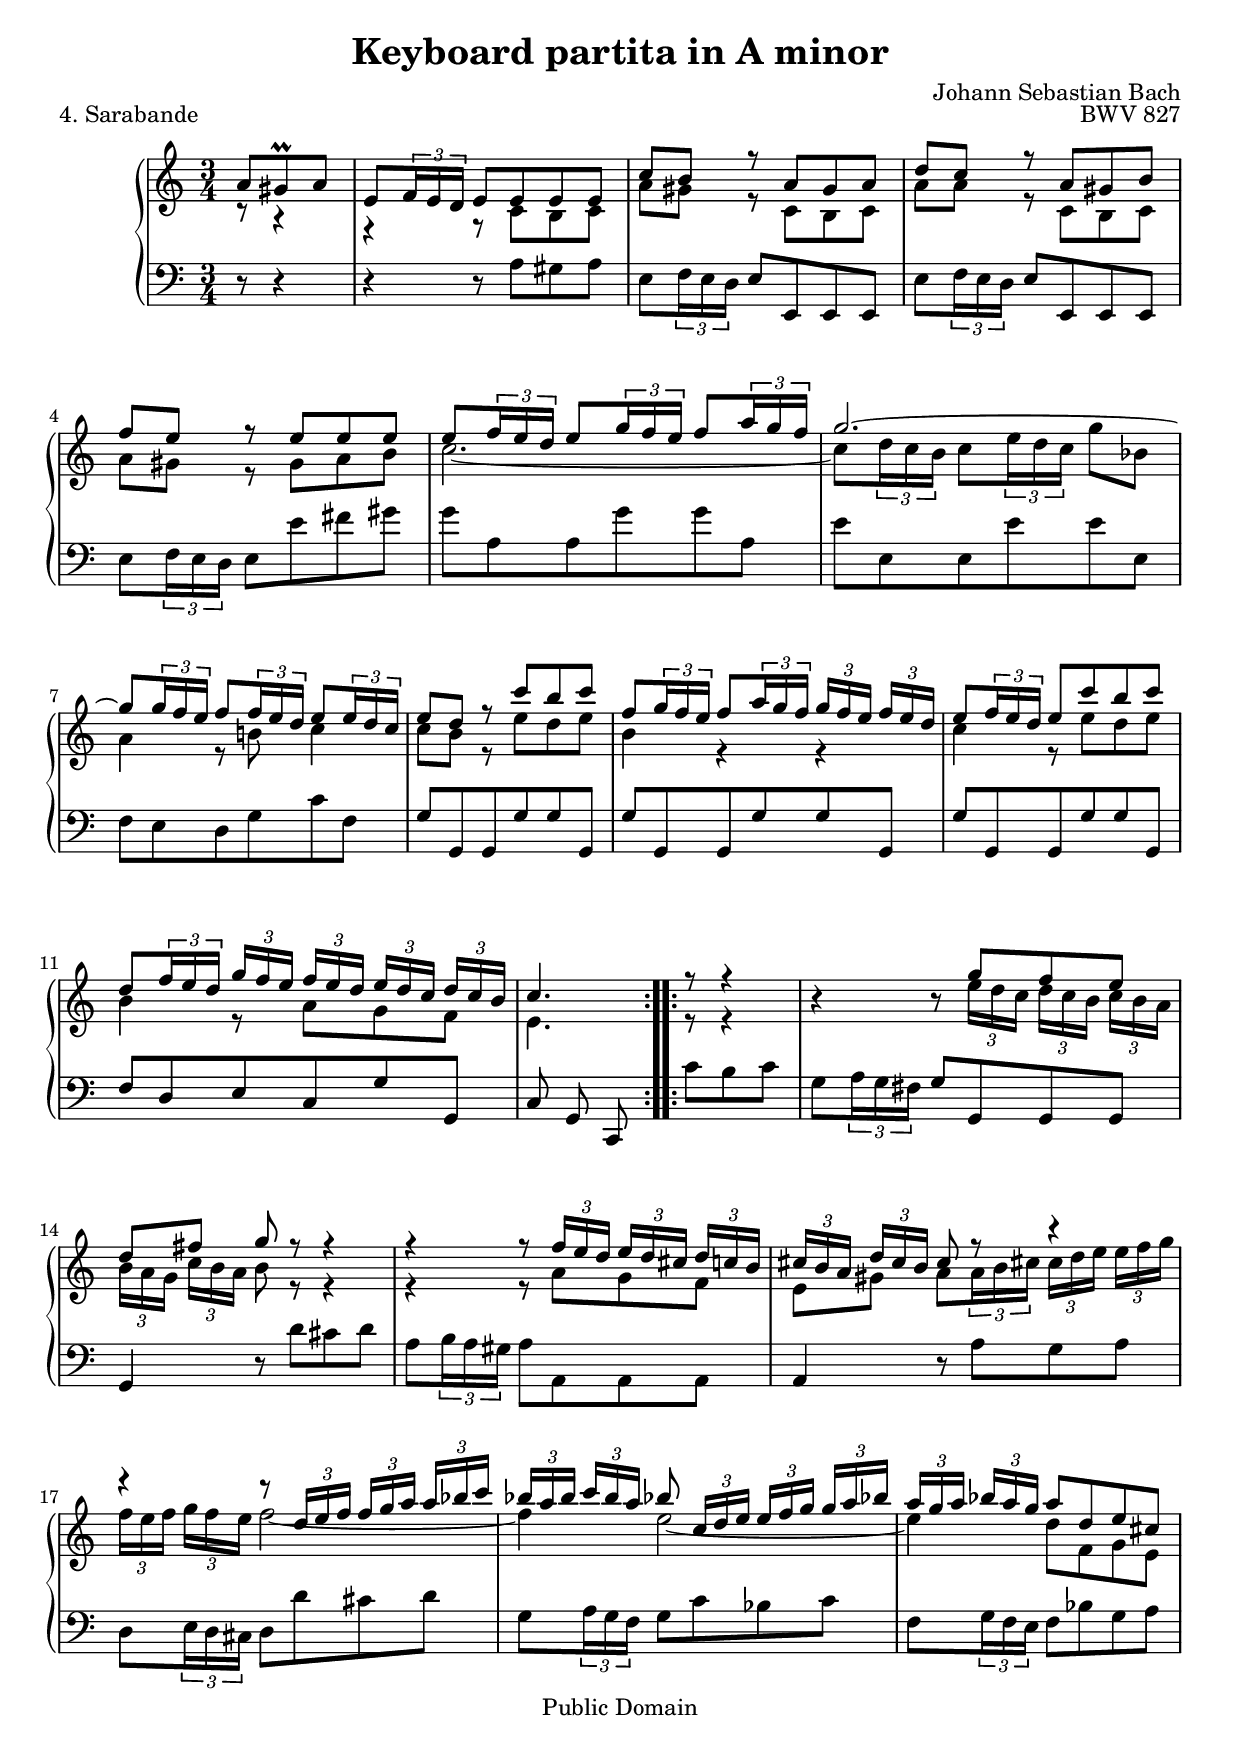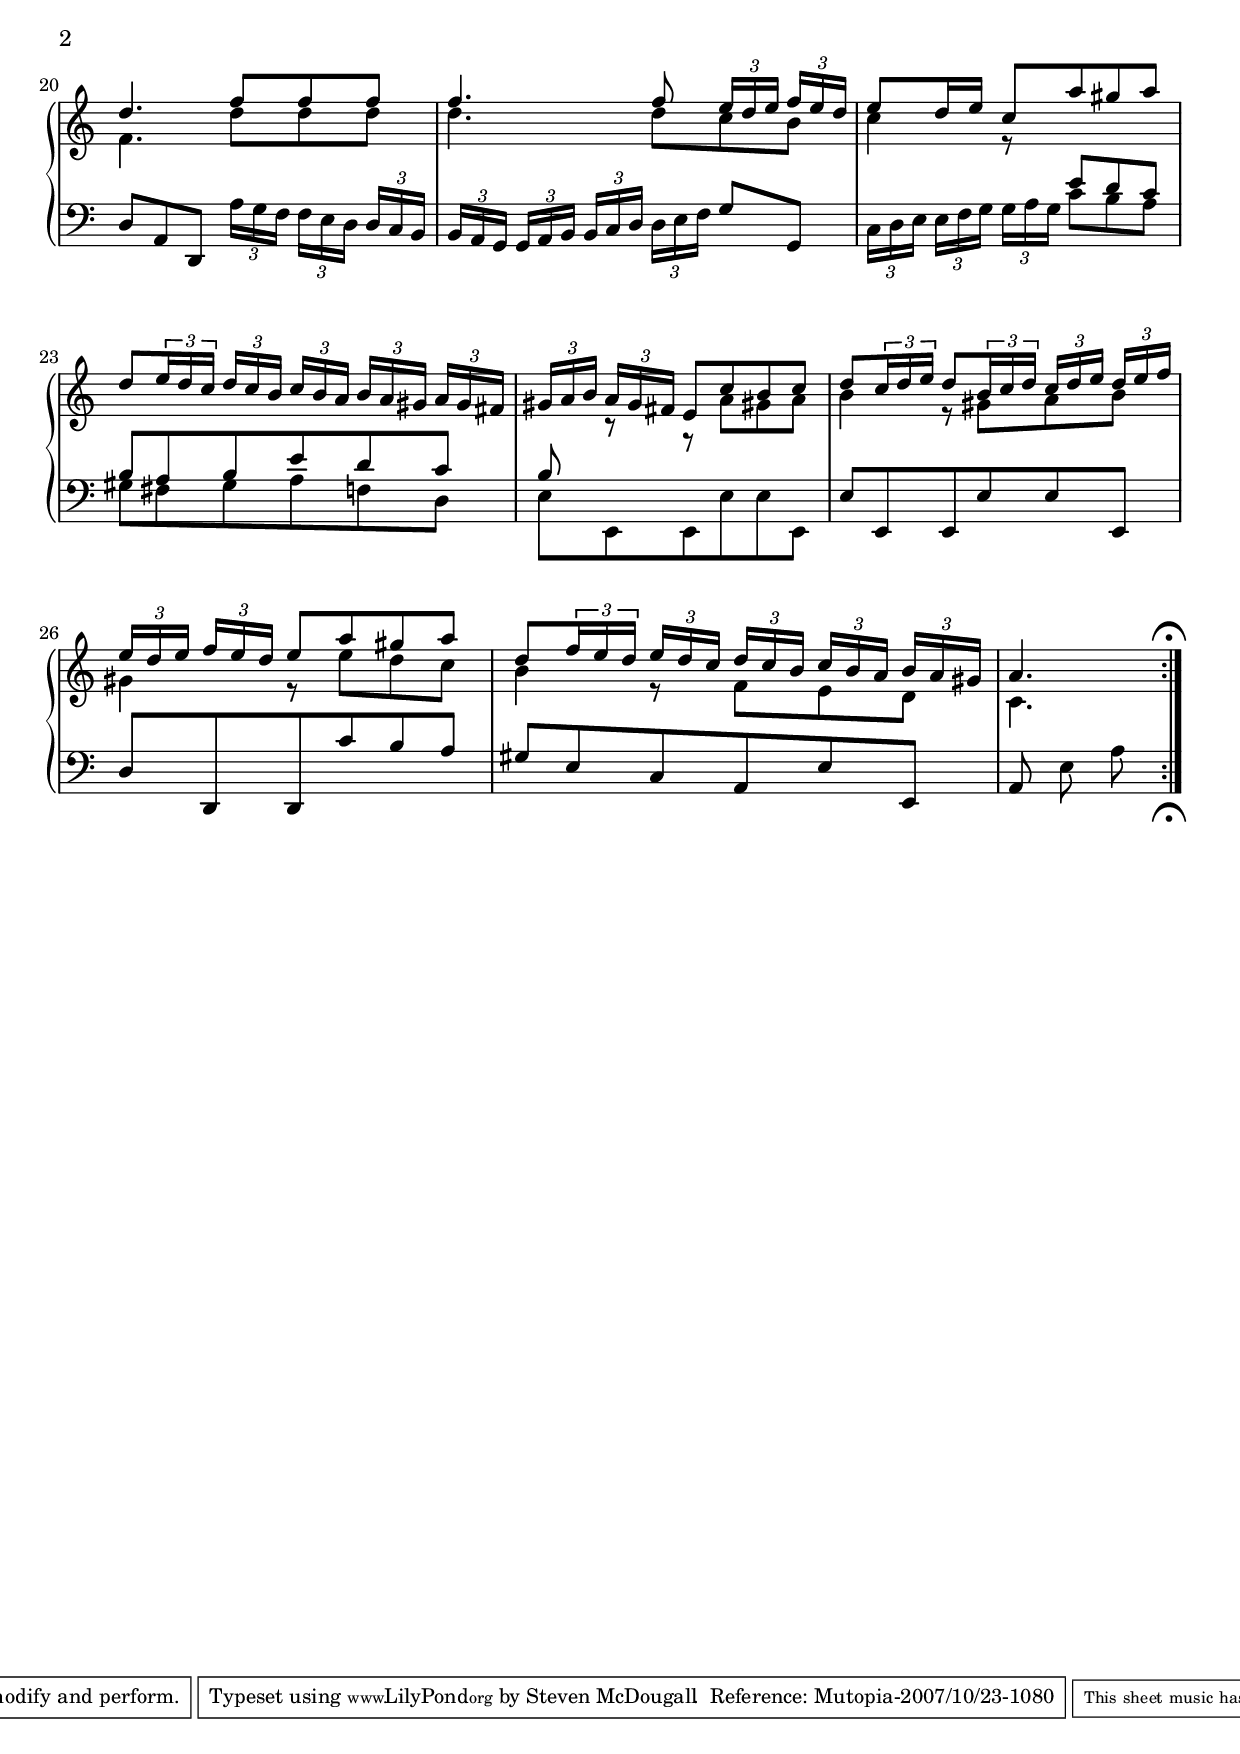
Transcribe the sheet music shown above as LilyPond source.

% This file prints Bach BWV 827, movement 4. Sarabande

\version "2.10.25"

\header
{
  title    	    = "Keyboard partita in A minor"
  composer 	    = "Johann Sebastian Bach"
  opus     	    = "BWV 827"
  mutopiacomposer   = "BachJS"
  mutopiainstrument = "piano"
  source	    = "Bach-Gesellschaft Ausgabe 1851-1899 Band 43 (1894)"
  sourceurl         = "http://imslp.org/wiki/Notebook_for_Anna_Magdalena_Bach_(Bach,_Johann_Sebastian)"
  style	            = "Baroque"
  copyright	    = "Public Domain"
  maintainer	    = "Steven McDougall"
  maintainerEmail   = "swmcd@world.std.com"
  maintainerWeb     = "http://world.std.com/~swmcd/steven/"
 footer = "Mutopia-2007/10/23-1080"
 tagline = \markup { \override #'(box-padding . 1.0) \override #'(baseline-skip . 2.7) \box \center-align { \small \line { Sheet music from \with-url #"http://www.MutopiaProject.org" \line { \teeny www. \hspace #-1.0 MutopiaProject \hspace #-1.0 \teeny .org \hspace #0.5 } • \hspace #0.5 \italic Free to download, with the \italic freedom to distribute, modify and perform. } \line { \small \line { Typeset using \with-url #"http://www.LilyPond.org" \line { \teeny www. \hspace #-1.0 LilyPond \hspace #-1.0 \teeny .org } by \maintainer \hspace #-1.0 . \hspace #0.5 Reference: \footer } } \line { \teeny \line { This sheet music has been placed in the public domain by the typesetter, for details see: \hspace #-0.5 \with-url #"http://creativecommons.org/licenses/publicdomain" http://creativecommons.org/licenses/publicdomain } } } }
}

\include "english.ly"

voiceFive = #(context-spec-music (make-voice-props-set 4) 'Voice)

ttt = { \set tupletSpannerDuration = #(ly:make-moment 1 8) }

upper = \relative c''
{
  \clef treble 
  \key a \minor
  \time 3/4

  \repeat volta 2
  {
    \partial 8*3 << { a8 gs \prall a } \\
		    { r8 r4          } >> |
    
    << { e8[ \times 2/3 { f16 e d] }  e8 e   e e } \\
       { r4                           r8 c8  b c } >> | % 1

    << { c'8 b   r a   gs a } \\
       { a 8 gs  r c,  b  c } >> | % 2

    << { d'8 c   r a   gs b } \\
       { a 8 a   r c,  b  c } >> | % 3

    << { f'8 e   r e   e e  } \\
       { a,8 gs  r gs  a b  } >> | % 4

    << { e8[  \times 2/3 { f16 e d] }  e8[ \times 2/3 { g16 f e] }   f8[ \times 2/3 { a16 g f] } } \\
       { c2. ~ 									                 } >> | % 5

    << { g'2. ~ 							    } \\
       { c,8[ \times 2/3 { d16 c b] }  c8[ \times 2/3 { e16 d c] }  g'8 bf, } >> | % 6

    << { g'8[ \times 2/3 { g16 f e] }  f8[ \times 2/3 { f16 e d] }  e8[ \times 2/3 { e16 d c] } } \\
       { a4                            r8               b!          c4                          } >> | % 7

    << { e 8 d  r c'  b c } \\
       { c,8 b  r e   d e } >> | % 8

    << { f8[ \times 2/3 { g16 f e] }  f8[ \set tupletSpannerDuration = #(ly:make-moment 1 8)
	                                  \times 2/3 { a16 g f]  g[ f e]  f[ e d] } } \\
       { b4                           r4                         r4                 } >> | % 9

    << { e 8[ \times 2/3 { f16 e d] }  e8 c'  b c } \\
       { c,4                           r8 e   d e } >> | % 10

    << { d8[ \times 2/3 { f16 e d]  g[ f e]  f[ e d]  e[ d c]  d[ c b] } } \\
       { b4                         r8       a        g        f         } >> | % 11

    << { c'4. } \\
       { e,4. } >>
  }

  \repeat volta 2
  {
    << { r8 r4 } \\
       { r8 r4 } >> | % 12

    r4  r8 << {                   g'8        f        e         } \\
	      { \ttt \times 2/3 { e16[ d c]  d[ c b]  c[ b a] } } >> | % 13

    << {              d8[         fs]        g  r  r4 } \\
       { \times 2/3 { b,16[ a g]  c[ b a] }  b8 r  r4 } >> | % 14

    << { r4  r8 \ttt \times 2/3 { f'16[ e d]  e[d cs]  d[c b] } } \\
       { r4  r8                   a           g        f        } >> | % 15

    << { \times 2/3 { cs'16[ b a]  d[ cs b] }  cs8               r8          r4                  } \\
       {              e , 8[       gs]         a 8[ \times 2/3 { a16 b cs!]  cs[ d e]  e[ f g] } } >> | % 16

    << {              r4                     r8 \times 2/3 { d16[ e f]  f[ g a]  a[ bf c] } } \\
       { \times 2/3 { f,16[ e f]  g[ f e] }  f2 ~ 					    } >> | % 17

    << { \times 2/3 { bf16[ a bf]  c[ bf a] }  bf!8 \times 2/3 { c,16[ d e]  e[ f g]  g[ a bf!] } } \\
       {              f4                       e2 ~						  } >> % 18

    << { \times 2/3 { a16[ g a]  bf[ a g] }  a8 d, e cs } \\
       {              e4                     d8 f, g e  } >> | % 19

    << { d'4. f 8 f f } \\
       { f,4. d'8 d d } >> | % 20

    << { f4. f8 \times 2/3 { e16[ d e]  f[ e d] } } \\
       { d4. d8              c          b         } >> | % 21

    << { e8[ d16 e]  c8 a' gs a } \\
       { c,4         r8 s8 s4   } >> | % 22

    << { d8[ \times 2/3 { e16 d c]  d[ c b]  c[ b a]  b[ a gs]  a[ gs fs] } } \\
       { s4.								     } >> | % 23

    << { \times 2/3 { gs16[ a b]  a[ gs fs] }  e8 c'  b   c } \\
       {              s8          r8           r8 a   gs! a } >> | % 24

    << { d 8[ \times 2/3 { c16 d e] }  d8[ \times 2/3 { b16 c d]  c[ d e]  d[ e f] } } \\
       { b,4                           r8               gs        a        b         } >> | % 25

    << { \times 2/3 { e 16[ d e]  f[ e d] }  e8 a   gs a } \\
       {              gs,4                   r8 e'  d  c } >> | % 26

    << { d8[ \times 2/3 { f16 e d]  e[ d c]  d[ c b]  c[ b a]  b[ a gs] } } \\
       { b4                         r8       f        e        d          } >> | % 27

    << { a'4. } \\
       { c,4. } >> % 28
  }

  \override Score.RehearsalMark #'break-visibility = #begin-of-line-invisible
  \override Score.RehearsalMark #'extra-offset = #'( -0.6 . 0.0 )
  \mark \markup { \musicglyph #"scripts.ufermata" }
}

lower =
{
  \clef bass
  \key a \minor
  \time 3/4

  \repeat volta 2
  {
    \partial 8*3 r8 r4 			      	|
    r4  r8 a  gs a   			      	| % 1
    e8[ \times 2/3 { f16 e d] }  e8 e,  e,  e,  | % 2
    e8[ \times 2/3 { f16 e d] }  e8 e,  e,  e,  | % 3
    e8[ \times 2/3 { f16 e d] }  e8 e'  fs' gs' | % 4
    g'8 a   a  g'  g' a                         | % 5
    e'8 e   e  e'  e' e                         | % 6
    f 8 e   d  g   c' f                         | % 7
    g 8 g,  g, g   g  g,			| % 8
    g 8 g,  g, g   g  g,			| % 9
    g 8 g,  g, g   g  g,			| % 10
    f 8 d   e  c   g  g,			| % 11
    c 8 g,  c,
  }

  \repeat volta 2
  {
    c' b c' 					 	     	     | % 12
    g8[ \times 2/3 { a16 g fs] }  g8 g,  g,  g,  	     	     | % 13
    g,4  r8 d'  cs' d'                           	     	     | % 14
    a8[ \times 2/3 { b16 a gs] }  a8 a,  a,  a,  	     	     | % 15
    a,4                           r8 a   g   a 	 	     	     | % 16
    d8[ \times 2/3 { e16 d cs] }  d8 d'  cs' d'  	     	     | % 17
    g8[ \times 2/3 { a16 g f ] }  g8 c'  bf  c'  	     	     | % 18
    f8[ \times 2/3 { g16 f e ] }  f8 bf  g   a   	     	     | % 19
    d8[ a, d,] \ttt \times 2/3 { a16[ g f]  f[ e d]  d[ c b,] }      | % 20
    \times 2/3 { b,16[ a, g,]  g,[ a, b,]  b,[ c d]  d[ e f]}  g8 g, | % 21

    \times 2/3 { c16[ d e]  e[ f g]  g[ a g] } << { e'8 d' c' } \\
						  { c'8 b  a  } >>   | % 22
    << { b 8 a  b  e' d' c' } \\
       { gs8 fs gs a  f  d  } >>				     | % 23

    << { b8 s8 s2        } \\
       { e8 e, e, e e e, } >>					     | % 24

    e8  e, e, e  e e,						     | % 25
    d8  d, d, c' b a						     | % 26
    gs8 e  c  a, e e,						     | % 27
    a,8 e  a							       % 28
  }

  \override Staff.RehearsalMark #'direction = #-1
  \override Score.RehearsalMark #'extra-offset = #'( -0.6 . 0.0 )
  \mark \markup { \musicglyph #"scripts.dfermata" }
}

\score 
{
  \new PianoStaff
  <<
    \new Staff = upper \upper
    \new Staff = lower \lower
  >>
  
  \layout
  {
    \context 
    {
      \Score
      \remove "Mark_engraver"
    }
    \context 
    {
      \Staff
      \consists "Mark_engraver"
    }
  } 

  \header { piece = "4. Sarabande" }

  \midi   
  {
  }
}

